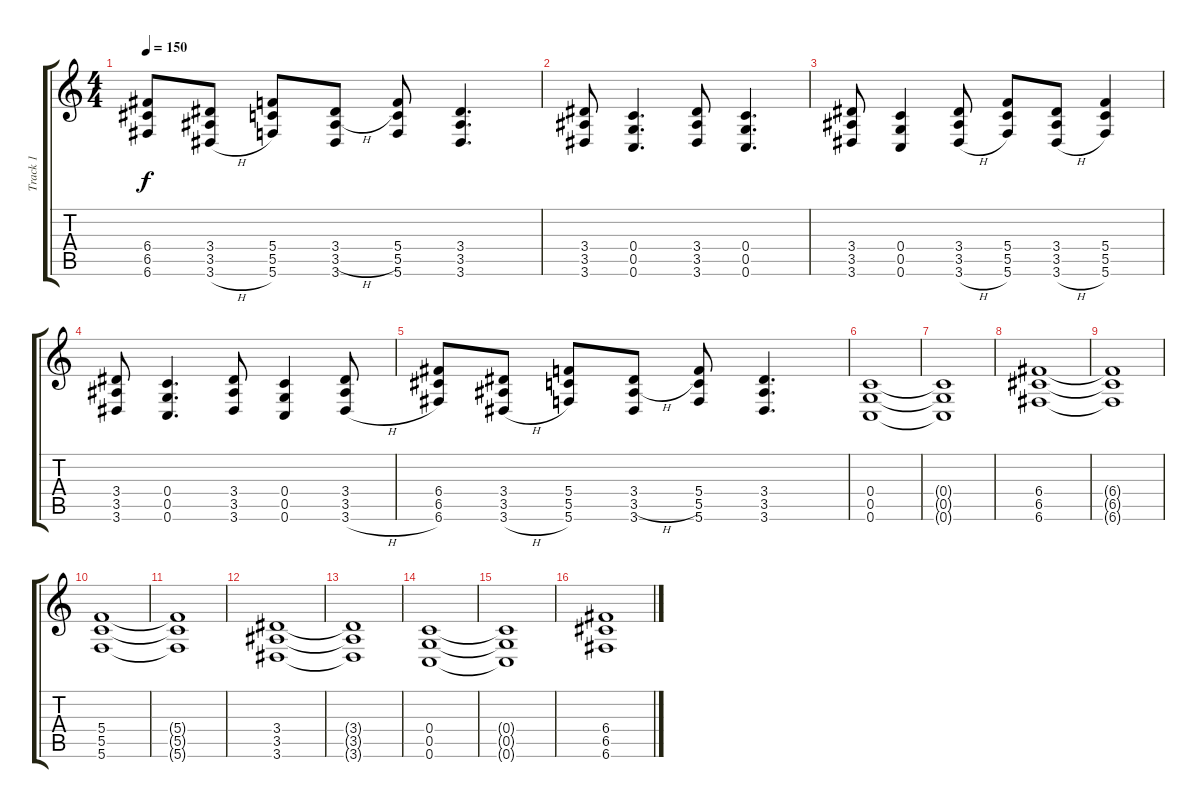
\track ("Track 1" "Track 1") {instrument distortionguitar}
\staff {score tabs}
\tuning (D4 A3 F3 C3 G2 C2) {hide}
\ts (4 4)
\tempo 150
\clef g2
\ks c
(6.4 6.5 6.6).8{dy f} (3.4 3.5 3.6{h}).8 (5.4 5.5 5.6).8 (3.4 3.5{h} 3.6).8 (5.4 5.5 5.6).8 (3.4 3.5 3.6).4{d} |
(3.4 3.5 3.6).8 (0.4 0.5 0.6).4{d} (3.4 3.5 3.6).8 (0.4 0.5 0.6).4{d} |
(3.4 3.5 3.6).8 (0.4 0.5 0.6).4 (3.4 3.5 3.6{h}).8 (5.4 5.5 5.6).8 (3.4 3.5 3.6{h}).8 (5.4 5.5 5.6).4 |
(3.4 3.5 3.6).8 (0.4 0.5 0.6).4{d} (3.4 3.5 3.6).8 (0.4 0.5 0.6).4 (3.4 3.5 3.6{h}).8 |
(6.4 6.5 6.6).8 (3.4 3.5 3.6{h}).8 (5.4 5.5 5.6).8 (3.4 3.5{h} 3.6).8 (5.4 5.5 5.6).8 (3.4 3.5 3.6).4{d} |
(0.4 0.5 0.6).1 |
(0.4{t} 0.5{t} 0.6{t}).1 |
(6.4 6.5 6.6).1 |
(6.4{t} 6.5{t} 6.6{t}).1 |
(5.4 5.5 5.6).1 |
(5.4{t} 5.5{t} 5.6{t}).1 |
(3.4 3.5 3.6).1 |
(3.4{t} 3.5{t} 3.6{t}).1 |
(0.4 0.5 0.6).1 |
(0.4{t} 0.5{t} 0.6{t}).1 |
(6.4 6.5 6.6).1
